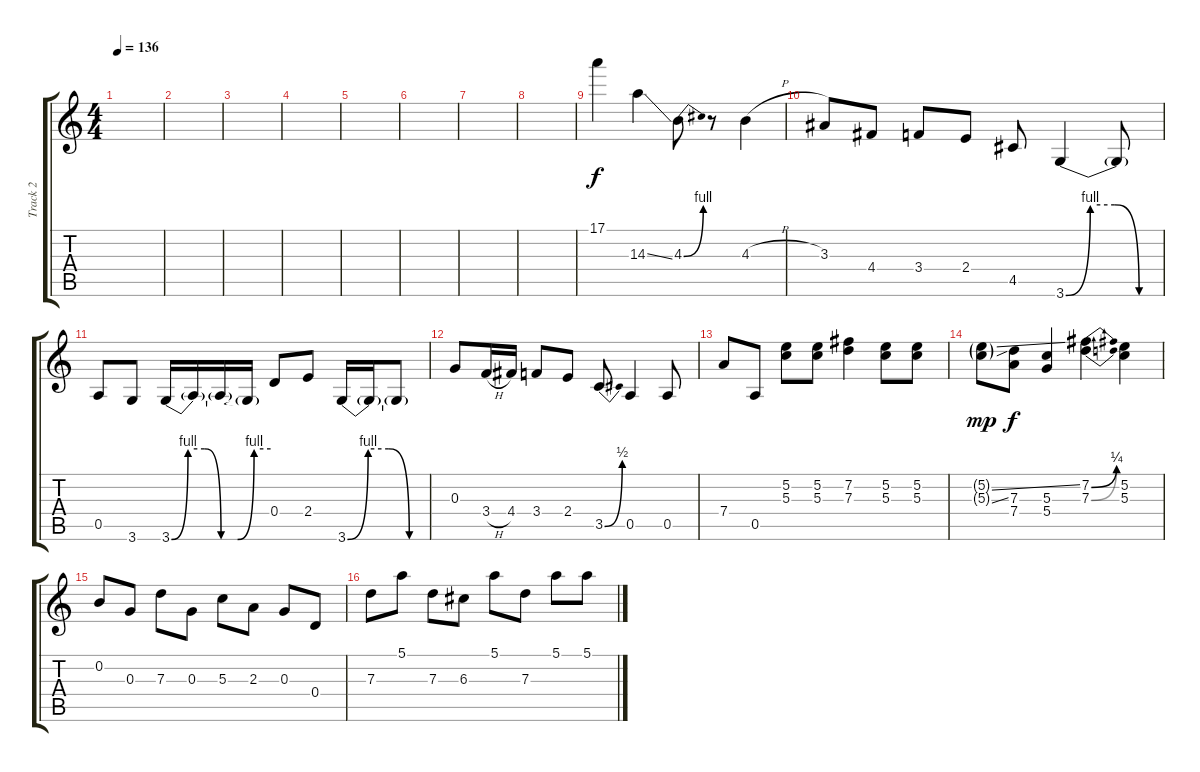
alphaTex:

\track ("Track 2" "Track 2") {instrument overdrivenguitar}
\staff {score tabs}
\tuning (E4 B3 G3 D3 A2 E2) {hide}
\ts (4 4)
\tempo 136
\clef g2
\ks c
|
|
|
|
|
|
|
|
17.1.4 14.3{ss}.4 4.3{be (bend 0 0 60 4)}.8 r.8 4.3{h}.4 |
3.3.8 4.4.8 3.4.8 2.4.8 4.5.8 3.6{be (custom 0 0 15 4 30 4 45 0 60 0)}.4 3.6{t}.8 |
0.5.8 3.6.8 3.6{be (custom 0 0 10 4 20 4 30 0 40 0 50 4 60 4)}.16 3.6{t}.16 3.6{t}.16 3.6{t}.16 0.4.8 2.4.8 3.6{be (custom 0 0 15 4 30 4 45 0 60 0)}.16 3.6{t}.16 3.6{t}.8 |
0.3.8 3.4{h}.16 4.4.16 3.4.8 2.4.8 3.5{be (bend 0 0 60 2)}.8 0.5.4 0.5.8 |
7.4.8 0.5.8 (5.2 5.3).8 (5.2 5.3).8 (7.2 7.3).4 (5.2 5.3).8 (5.2 5.3).8 |
(5.2{ss g} 5.3{ss g}).8{dy mp} (7.3 7.4).8{dy f} (5.3 5.4).4 (7.2{be (bend 0 0 60 1)} 7.3{be (bend 0 0 60 1)}).4 (5.2 5.3).4 |
0.2.8 0.3.8 7.3.8 0.3.8 5.3.8 2.3.8 0.3.8 0.4.8 |
7.3.8 5.1.8 7.3.8 6.3.8 5.1.8 7.3.8 5.1.8 5.1.8
